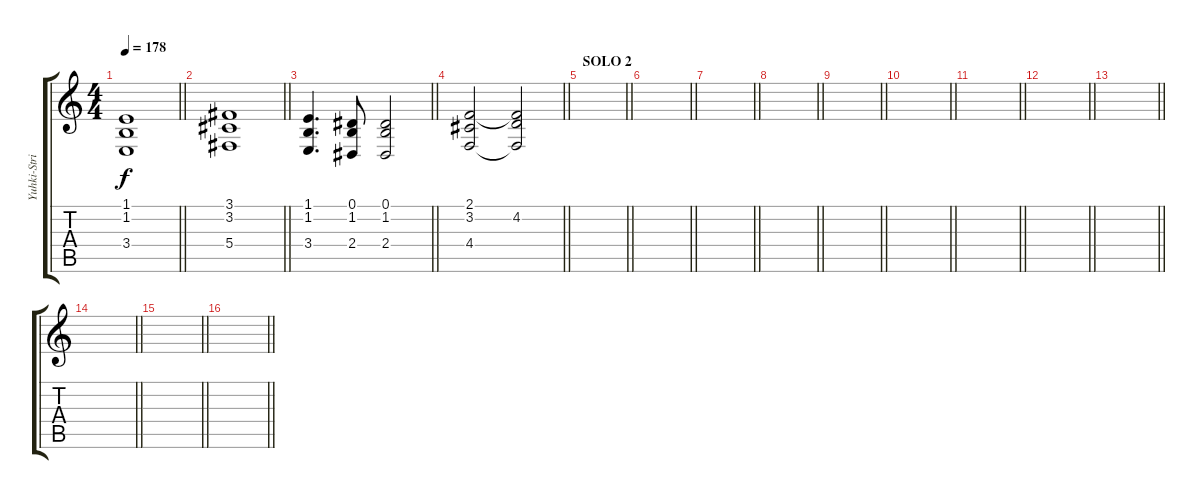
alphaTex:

\track ("Yuhki-Strings" "Yuhki-Stri") {instrument stringensemble1}
\staff {score tabs}
\tuning (Eb4 Bb3 Gb3 Db3 Ab2 Eb2) {hide}
\ts (4 4)
\tempo 178
\clef g2
\barLineRight lightlight
\ks c
(1.1 1.2 3.4).1{dy f} |
\barLineRight lightlight
(3.1 3.2 5.4).1 |
\barLineRight lightlight
(1.1 1.2 3.4).4{d} (0.1 1.2 2.4).8 (0.1 1.2 2.4).2 |
\barLineRight lightlight
(2.1 3.2 4.4).2 (2.1{t} 4.2 4.4{t}).2 |
\section ("" "SOLO 2")
\barLineRight lightlight
|
\barLineRight lightlight
|
\barLineRight lightlight
|
\barLineRight lightlight
|
\barLineRight lightlight
|
\barLineRight lightlight
|
\barLineRight lightlight
|
\barLineRight lightlight
|
\barLineRight lightlight
|
\barLineRight lightlight
|
\barLineRight lightlight
|
\barLineRight lightlight
